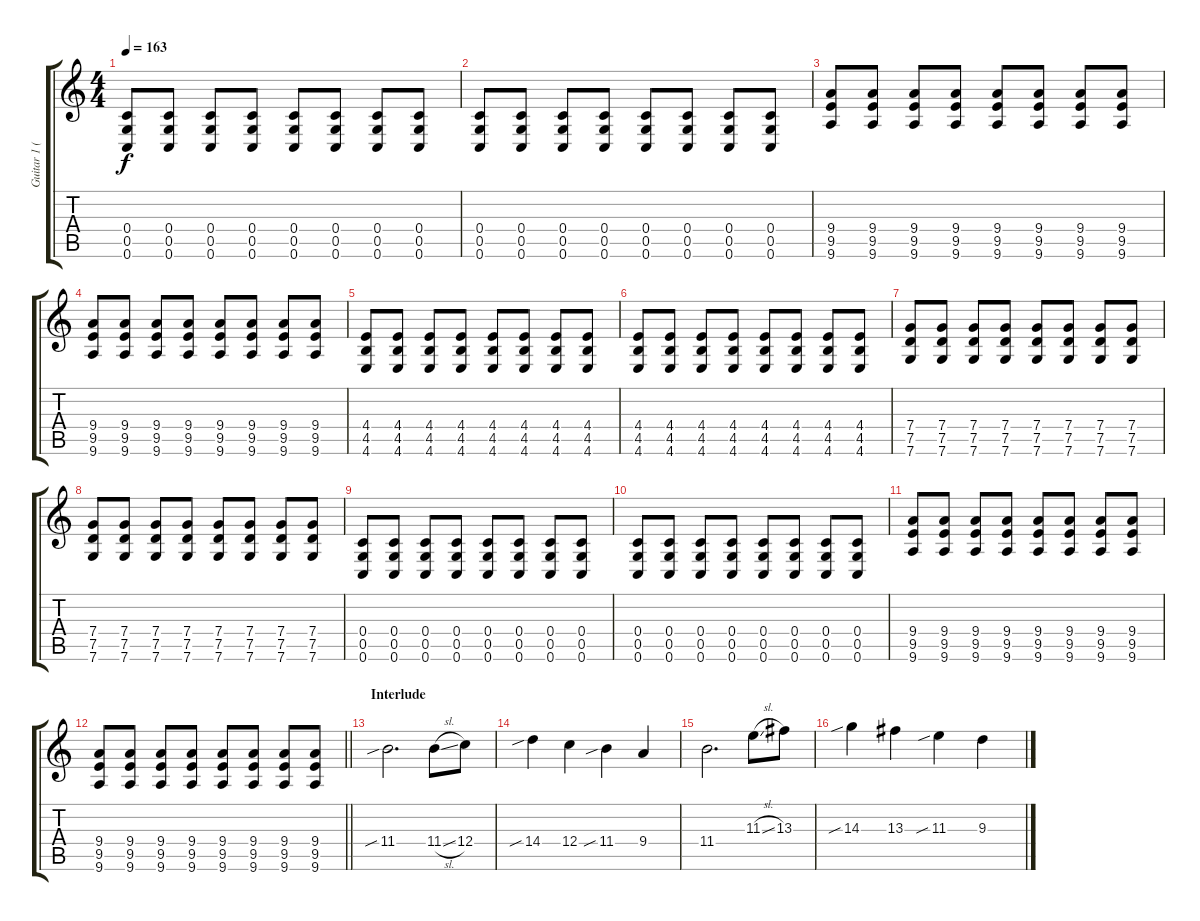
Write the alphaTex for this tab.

\track ("Guitar 1 (Dan Jacobs)" "Guitar 1 (") {instrument distortionguitar}
\staff {score tabs}
\tuning (D4 A3 F3 C3 G2 C2) {hide}
\ts (4 4)
\tempo 163
\clef g2
\ks c
(0.4 0.5 0.6).8{dy f} (0.4 0.5 0.6).8 (0.4 0.5 0.6).8 (0.4 0.5 0.6).8 (0.4 0.5 0.6).8 (0.4 0.5 0.6).8 (0.4 0.5 0.6).8 (0.4 0.5 0.6).8 |
(0.4 0.5 0.6).8 (0.4 0.5 0.6).8 (0.4 0.5 0.6).8 (0.4 0.5 0.6).8 (0.4 0.5 0.6).8 (0.4 0.5 0.6).8 (0.4 0.5 0.6).8 (0.4 0.5 0.6).8 |
(9.4 9.5 9.6).8 (9.4 9.5 9.6).8 (9.4 9.5 9.6).8 (9.4 9.5 9.6).8 (9.4 9.5 9.6).8 (9.4 9.5 9.6).8 (9.4 9.5 9.6).8 (9.4 9.5 9.6).8 |
(9.4 9.5 9.6).8 (9.4 9.5 9.6).8 (9.4 9.5 9.6).8 (9.4 9.5 9.6).8 (9.4 9.5 9.6).8 (9.4 9.5 9.6).8 (9.4 9.5 9.6).8 (9.4 9.5 9.6).8 |
(4.4 4.5 4.6).8 (4.4 4.5 4.6).8 (4.4 4.5 4.6).8 (4.4 4.5 4.6).8 (4.4 4.5 4.6).8 (4.4 4.5 4.6).8 (4.4 4.5 4.6).8 (4.4 4.5 4.6).8 |
(4.4 4.5 4.6).8 (4.4 4.5 4.6).8 (4.4 4.5 4.6).8 (4.4 4.5 4.6).8 (4.4 4.5 4.6).8 (4.4 4.5 4.6).8 (4.4 4.5 4.6).8 (4.4 4.5 4.6).8 |
(7.4 7.5 7.6).8 (7.4 7.5 7.6).8 (7.4 7.5 7.6).8 (7.4 7.5 7.6).8 (7.4 7.5 7.6).8 (7.4 7.5 7.6).8 (7.4 7.5 7.6).8 (7.4 7.5 7.6).8 |
(7.4 7.5 7.6).8 (7.4 7.5 7.6).8 (7.4 7.5 7.6).8 (7.4 7.5 7.6).8 (7.4 7.5 7.6).8 (7.4 7.5 7.6).8 (7.4 7.5 7.6).8 (7.4 7.5 7.6).8 |
(0.4 0.5 0.6).8 (0.4 0.5 0.6).8 (0.4 0.5 0.6).8 (0.4 0.5 0.6).8 (0.4 0.5 0.6).8 (0.4 0.5 0.6).8 (0.4 0.5 0.6).8 (0.4 0.5 0.6).8 |
(0.4 0.5 0.6).8 (0.4 0.5 0.6).8 (0.4 0.5 0.6).8 (0.4 0.5 0.6).8 (0.4 0.5 0.6).8 (0.4 0.5 0.6).8 (0.4 0.5 0.6).8 (0.4 0.5 0.6).8 |
(9.4 9.5 9.6).8 (9.4 9.5 9.6).8 (9.4 9.5 9.6).8 (9.4 9.5 9.6).8 (9.4 9.5 9.6).8 (9.4 9.5 9.6).8 (9.4 9.5 9.6).8 (9.4 9.5 9.6).8 |
\barLineRight lightlight
(9.4 9.5 9.6).8 (9.4 9.5 9.6).8 (9.4 9.5 9.6).8 (9.4 9.5 9.6).8 (9.4 9.5 9.6).8 (9.4 9.5 9.6).8 (9.4 9.5 9.6).8 (9.4 9.5 9.6).8 |
\section ("" "Interlude")
11.4{sib}.2{d volume 8} 11.4{sl}.8 12.4.8 |
14.4{sib}.4 12.4.4 11.4{sib}.4 9.4.4 |
11.4.2{d} 11.3{sl}.8 13.3.8 |
14.3{sib}.4 13.3.4 11.3{sib}.4 9.3.4
